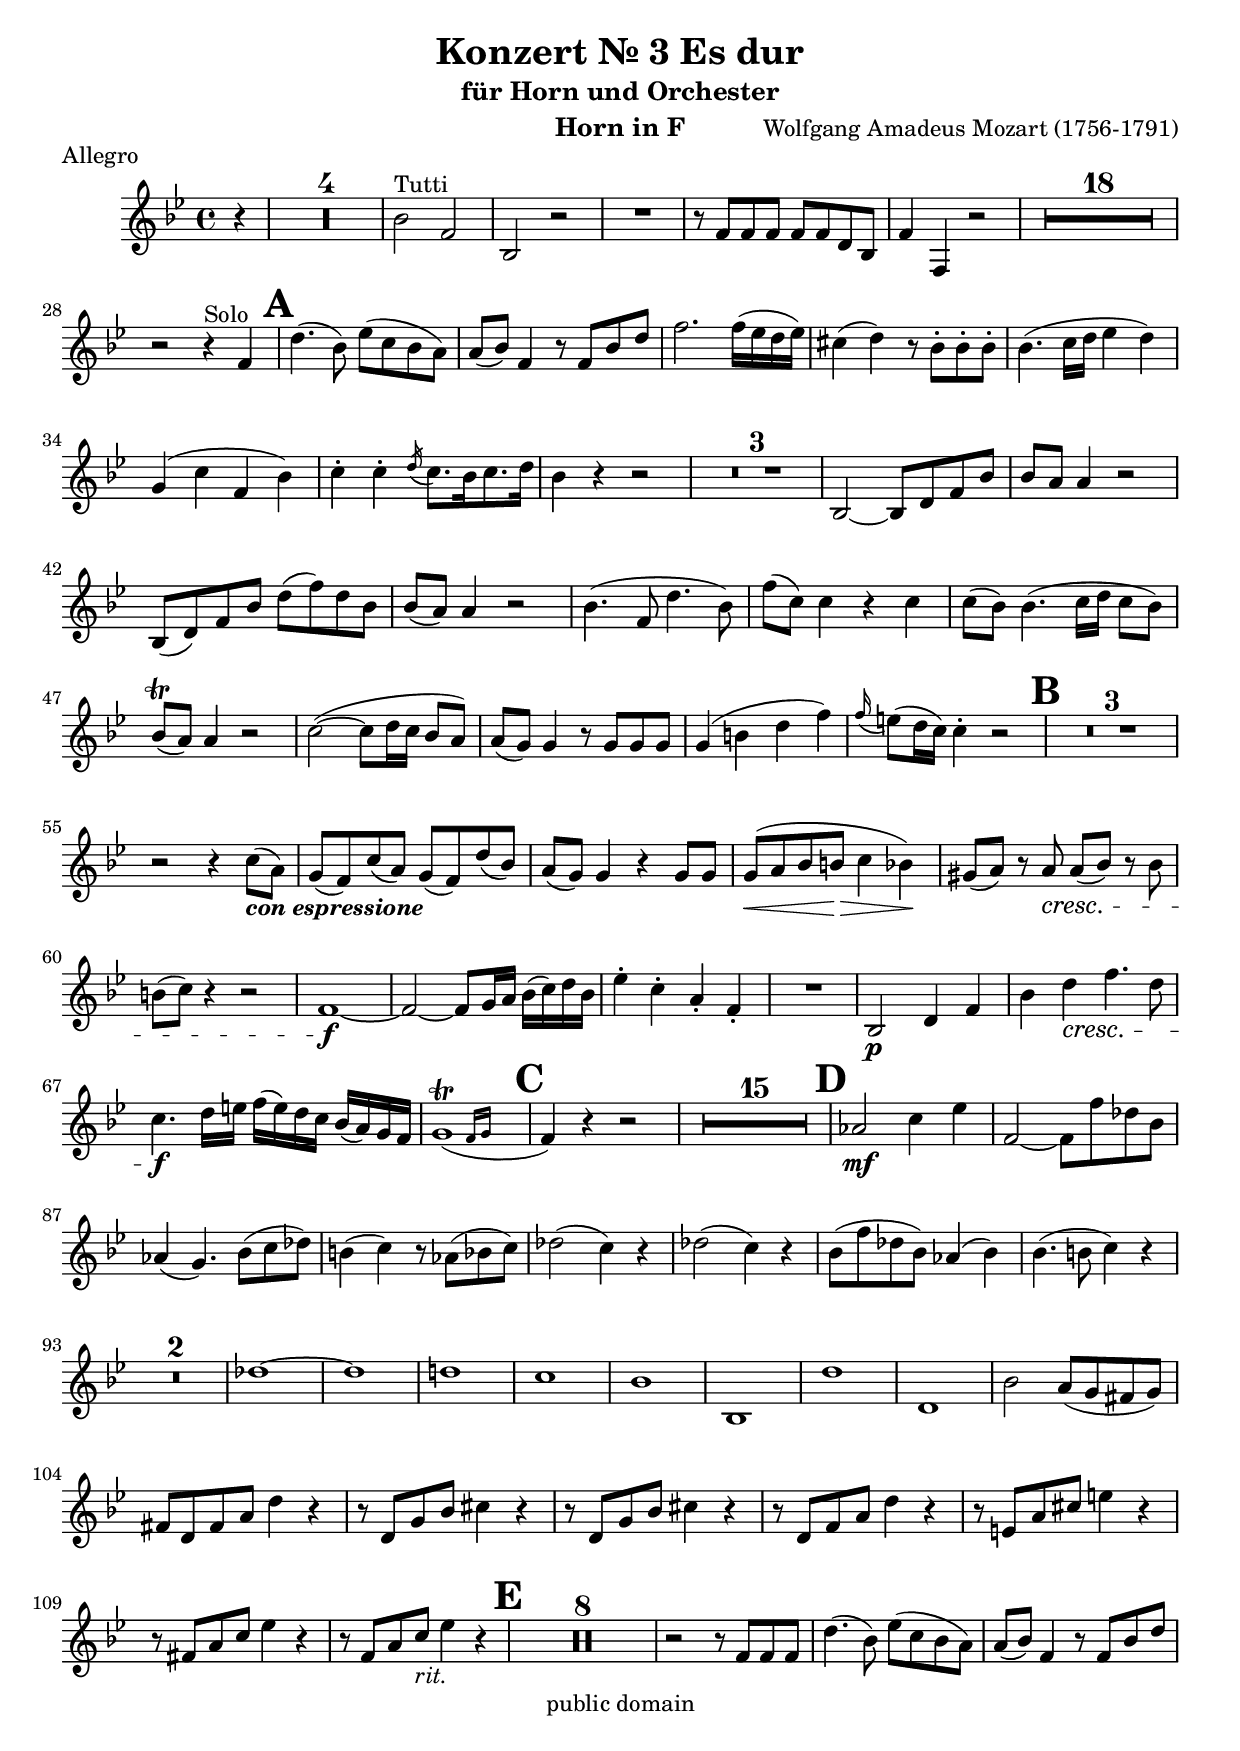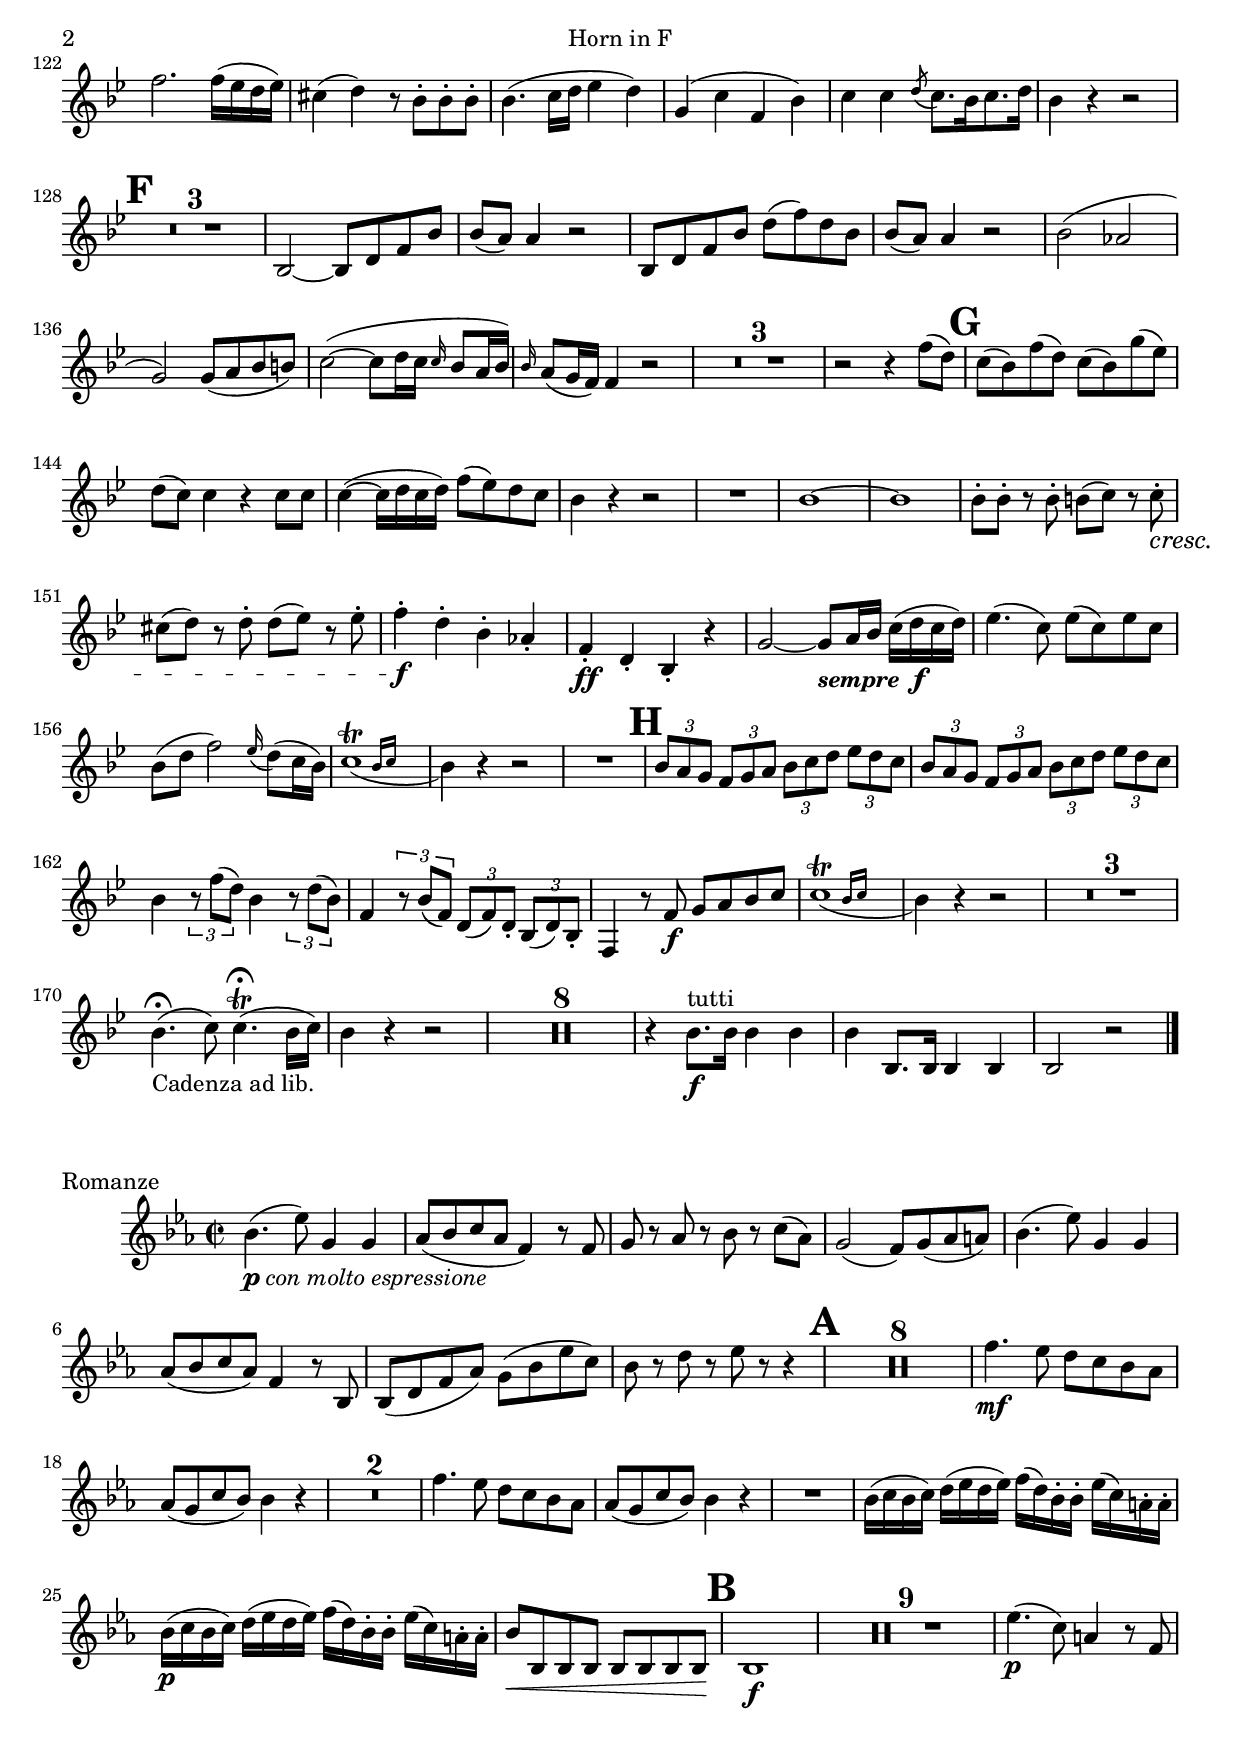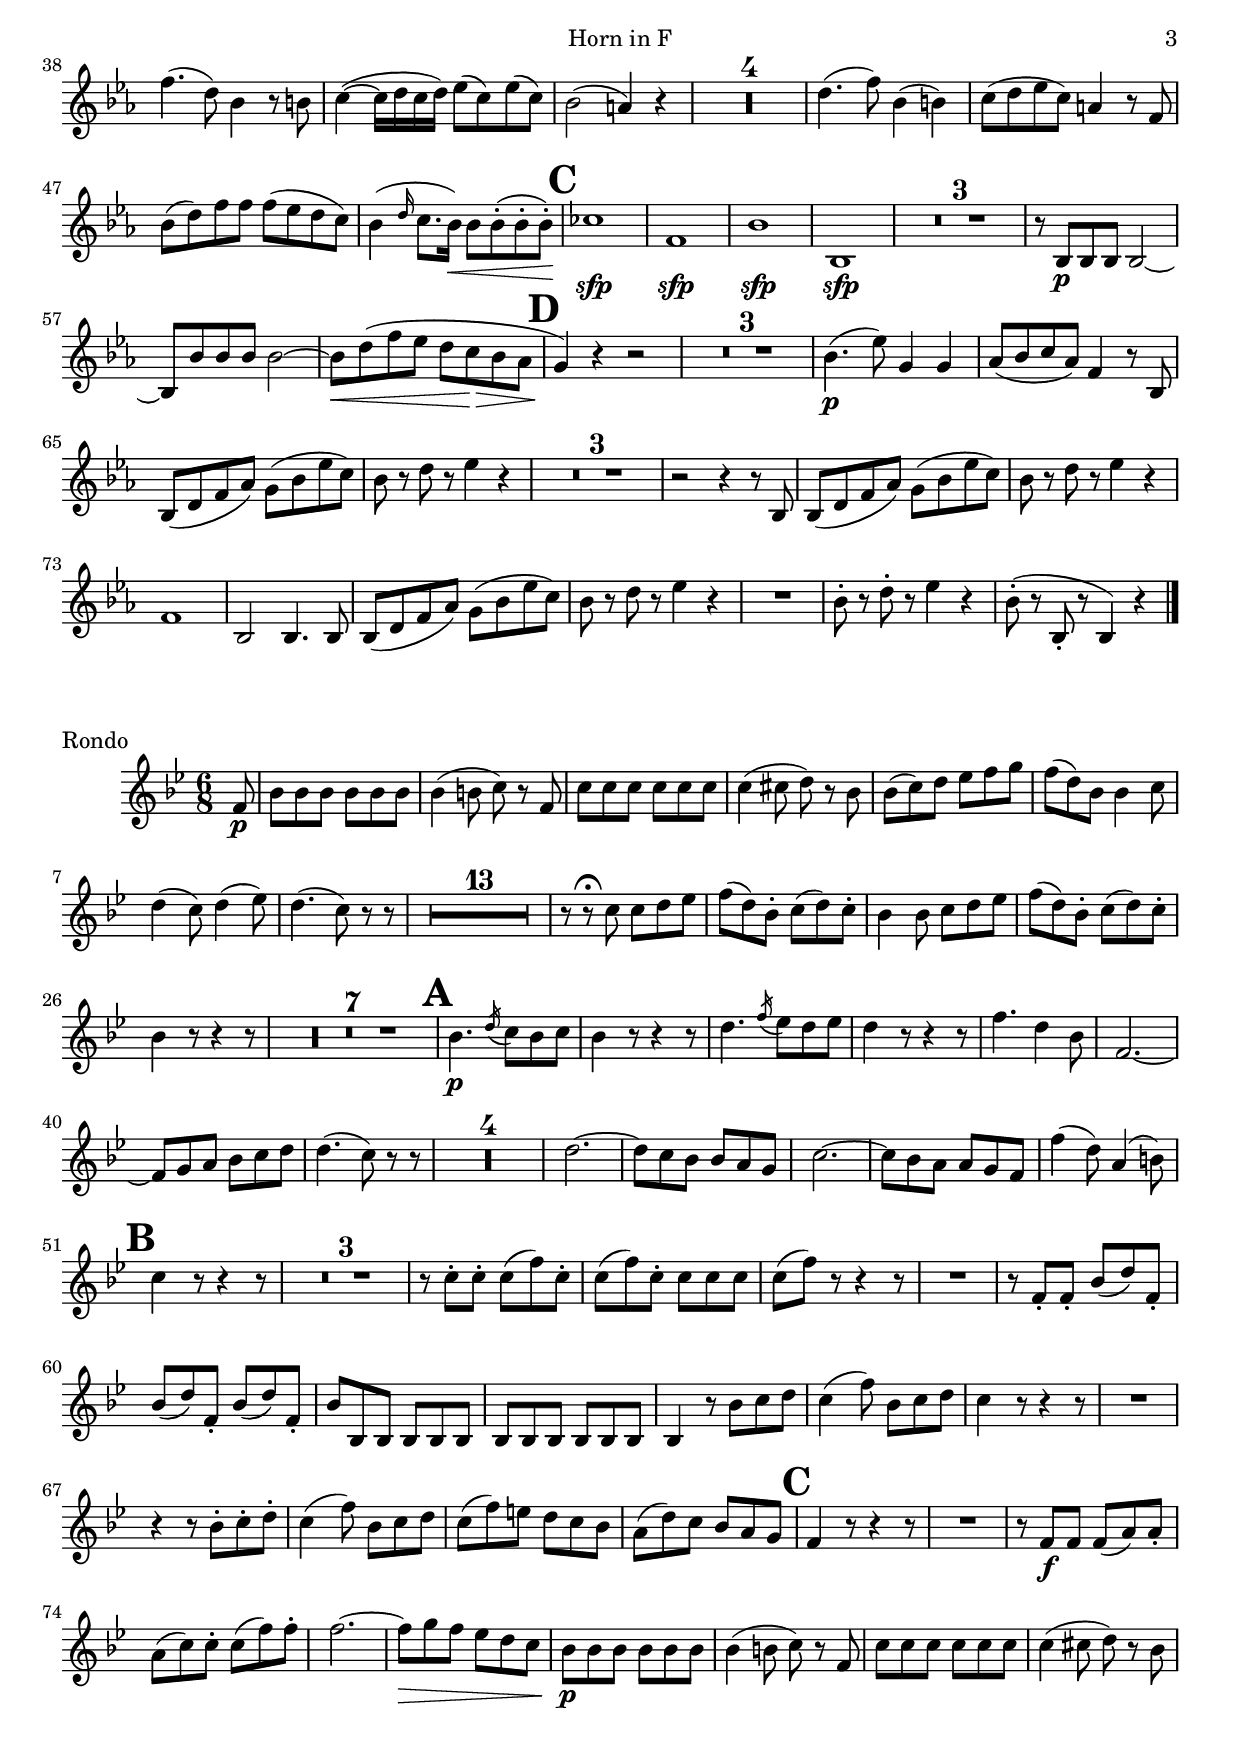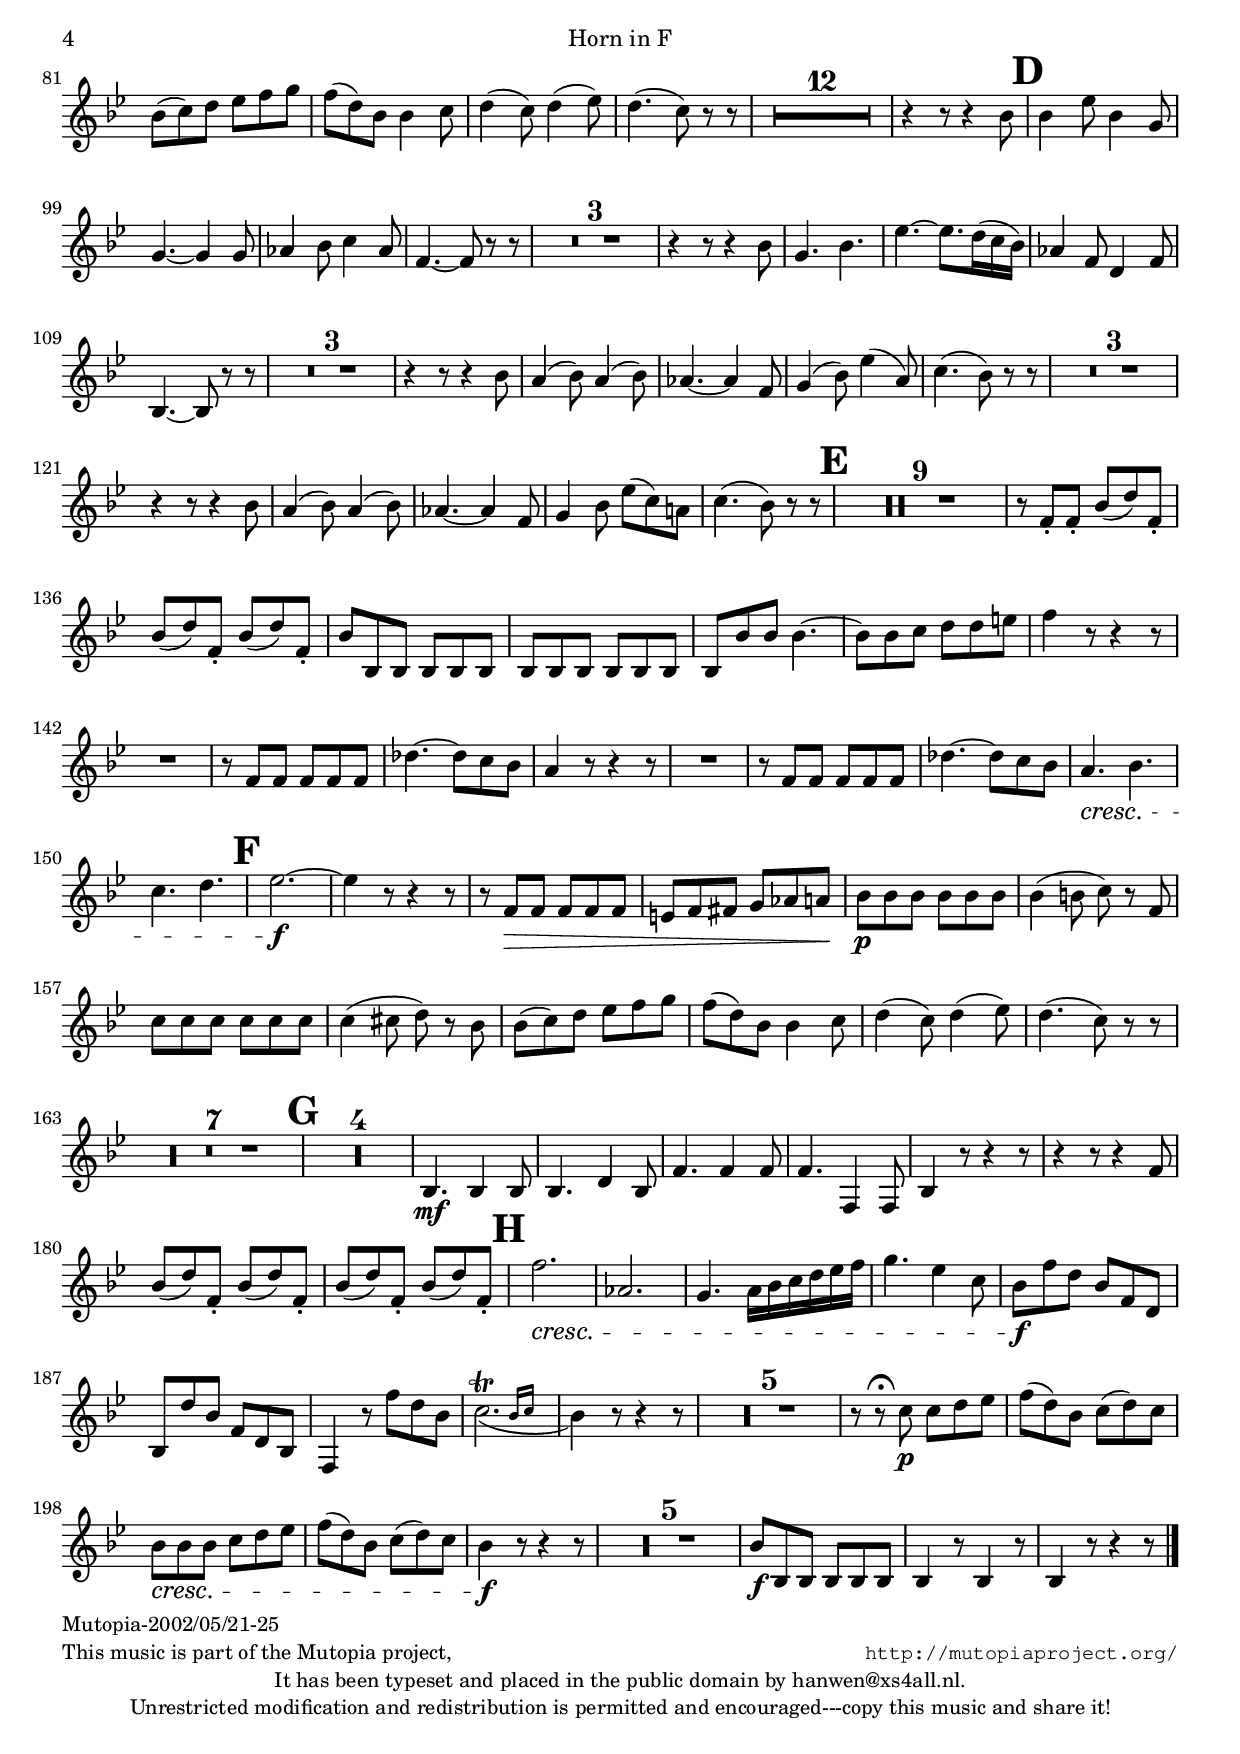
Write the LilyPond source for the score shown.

\header{
  title = "Konzert Nr. 3 Es dur"
  subtitle = "für Horn und Orchester"
  composer = "Wolfgang Amadeus Mozart (1756-1791)"
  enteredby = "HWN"
  opus = "KV 447"

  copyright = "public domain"
  instrument = "Horn in F"
  editor = "Henri Kling"
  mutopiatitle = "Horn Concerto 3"
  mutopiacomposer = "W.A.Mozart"
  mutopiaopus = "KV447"
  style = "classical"
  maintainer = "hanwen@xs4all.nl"
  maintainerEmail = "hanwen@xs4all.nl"
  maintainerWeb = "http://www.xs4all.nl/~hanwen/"	
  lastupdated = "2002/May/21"
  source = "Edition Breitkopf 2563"
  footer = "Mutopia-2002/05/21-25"

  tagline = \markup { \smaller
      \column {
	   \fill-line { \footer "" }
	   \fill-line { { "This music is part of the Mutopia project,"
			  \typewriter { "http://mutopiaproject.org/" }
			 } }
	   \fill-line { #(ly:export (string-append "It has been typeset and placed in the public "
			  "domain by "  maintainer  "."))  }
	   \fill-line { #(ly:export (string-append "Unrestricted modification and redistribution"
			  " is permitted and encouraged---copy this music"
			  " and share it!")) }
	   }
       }
}
%{

This is the Mozart 3 for horn.  It's from an Edition Breitkopf EB
2563, edited by Henri Kling. Henri Kling (1842-1918) was a horn
virtuoso that taught in Geneva. 

%}

\version "2.11.61"

% 

longgrace = \override Stem  #'stroke-style = #'()
endlonggrace = \revert Stem #'stroke-style
ritenuto = \markup { \italic  "rit." }

\version "2.11.61"
  
cresc =  {
    #(ly:export (make-event-chord (list (make-span-event 'CrescendoEvent START)))) 
    \set crescendoText =  \markup { \italic \bold "cresc." }
    \set crescendoSpanner =  #'text
}

\layout {
    \context {
        \Score
        skipBars = ##t
        midiInstrument = #"french horn"
        %% try to mimic Breitkopf
        \override RehearsalMark #'padding = #1
        \override MultiMeasureRest #'padding = #0.5
        restNumberThreshold = #1

	\override RehearsalMark #'font-series = #'bold
	\override RehearsalMark #'font-size = #4.5

        \override Beam #'thickness = #0.6
        \override Beam #'space-function = #(lambda (beam mult) 0.8)
    }
    \context {
        \Staff
        \override VerticalAxisGroup #'minimum-Y-extent = #'(-2.5 . 3.5)
    }
}

\paper{

    % #(define fonts my-sheet)

    % stress page breaking on a6 paper:
    % line-width = 80 \mm
    % paper-width = 105 \mm
    % paper-height = 149 \mm
    
    indent = 10. \mm
    line-width = 189. \mm
    ragged-last-bottom = ##f

}


\version "2.11.61"
% 

longgrace = \override Stem  #'stroke-style = #'()
endlonggrace = \revert Stem #'stroke-style
ritenuto = \markup { \italic  "rit." }

\version "2.11.61"
  
cresc =  {
    #(ly:export (make-event-chord (list (make-span-event 'CrescendoEvent START)))) 
    \set crescendoText =  \markup { \italic \bold "cresc." }
    \set crescendoSpanner =  #'text
}

\layout {
    \context {
        \Score
        skipBars = ##t
        midiInstrument = #"french horn"
        %% try to mimic Breitkopf
        \override RehearsalMark #'padding = #1
        \override MultiMeasureRest #'padding = #0.5
        restNumberThreshold = #1

	\override RehearsalMark #'font-series = #'bold
	\override RehearsalMark #'font-size = #4.5

        \override Beam #'thickness = #0.6
        \override Beam #'space-function = #(lambda (beam mult) 0.8)
    }
    \context {
        \Staff
        \override VerticalAxisGroup #'minimum-Y-extent = #'(-2.5 . 3.5)
    }
}

\paper{

    % #(define fonts my-sheet)

    % stress page breaking on a6 paper:
    % line-width = 80 \mm
    % paper-width = 105 \mm
    % paper-height = 149 \mm
    
    indent = 10. \mm
    line-width = 189. \mm
    ragged-last-bottom = ##f

}



allegro =
	
	\relative c'
{
	\time 4/4
	\key c \major
	\partial 4
	r4 
	|
	R1*4
	c'2^"Tutti" g
	c, r
	R1*1
	r8 g' g g  g g e c
	g'4 g, r2
	R1*18
	r2 r4^"Solo" g'4 |
	\mark "A"
	e'4. ( c8)  f[ (d c  b) ]
	 b[( c)] g4 r8  g[ c e]
	g2.   g16[( f e  f)]
	dis4 ( e4) r8  c8[-. c-. c-.]
	c4.(  d16[ e]  f4  e)
	a,( d g, c)
	d-. d-. \grace {
  \override Stem  #'stroke-style = #"grace"
   e16( 
  \revert Stem #'stroke-style }
 d8.[) c16 d8. e16]
	c4 r r2
	R1*3
	c,2 ~  c8[ e g c]
	 c[  b ] b4 r2
	 c,8[ ( e) g c]  e[( g) e c]
	 c[( b)] b4 r2
	c4.( g8 e'4. c8)
	 g'[( d) ] d4 r4 d
	 d8[ ( c)] c4.(  d16[ e]  d8[  c)]
	 c8[(\trill  b)] b4 r2 |
	d2( ~   d8[ e16 d]  c8[  b)] |
	 b[( a)] a4 r8  a[ a a]
	a4( cis e  g)
	\grace {
  \override Stem  #'stroke-style = #"grace"
   \longgrace g16( \endlonggrace 
  \revert Stem #'stroke-style }

	 fis8[)( e16  d)] d4-. r2 | 
	\mark "B"
	R1*3
	r2 r4  d8[(_\markup { \italic \bold "con espressione" } b) ]
	 a[(  g) d'(  b)]  a[(  g) e'(  c) ]
	 b8[(  a)] a4 r4  a8[ a]
	 a[( \< b c cis\!\> ]  d4  c\!)
	 ais8[( b)] r8 \cresc b  b[( c)] r c
	 cis[ ( d)] r4 r2
	\endcresc g,1\f ~ g2 ~  g8[ a16 b]  c[( d) e c]
	%% 64
	f4-. d-. b-. g-.
	R1

	c,2\p e4 g c \cresc e g4. e8 |
	\endcresc d4.\f  e16[ fis]  g[ ( fis) e d]  c[( b) a g]

	<< a1(\trill
	  { s2 \grace {
  \override Stem   #'stroke-style = #"grace"
    g16[ a] 
  \revert Stem #'stroke-style }
 } >>
	\mark "C"
	 g4) r r2
	R1*15
	\mark "D"
	bes2\mf d4 f
	g,2~  g8[ g' es c]|
	bes4(  a4.)  c8[( d  es)]
	cis4( d) r8  bes[ (c  d)]
	es2 ( d4) r
	es2 ( d4) r
	 c8[( g' es  c)] bes4( c)
	c4.( cis8  d4) r
	R1*2
	es1~es1|
	e!
	d
	c
	c,
	e'
	e,
	c'2  b8[( a gis  a)]
	 gis8[ e gis b ] e4 r |
	r8  e,[ a c] dis4 r
	r8  e,[ a c] dis4 r
	r8  e,[ g b] e4 r
	r8  fis,[ b dis] fis4 r
	r8  gis,[ b d] f4 r
	r8  g,[ b d_\ritenuto ] f4 r
	\mark  "E"
	R1*8
	r2 r8  g,[ g g]
	e'4.( c8)  f[( d c  b)]
	 b[( c)] g4 r8  g[ c e] |
	g2.   g16[( f e  f)]
	dis4( e) r8  c[-. c-. c-.]
	c4.(  d16[ e] f4  e)
	a, ( d g,  c)
	d d 
	    \grace {
  \override Stem   #'stroke-style = #"grace"
   e8( 
  \revert Stem #'stroke-style }

	   d8.[) c16 d8. e16] 
	c4 r r2
	\mark "F"
	R1*3
	c,2~ c8[ e g c]
	 c8[( b)] b4 r2
	 c,8[ e g c ]  e[ ( g) e c]
	 c[( b)] b4 r2
	c2 (bes  a)  a8[(b c  cis)]
	d2( ~  d8[ e16 d] \grace {
  \override Stem   #'stroke-style = #"grace"
   \longgrace d16( \endlonggrace 
  \revert Stem #'stroke-style }

%% todo: should insert grace slur here.
	 c8[ b16  c)]
	\grace {
  \override Stem   #'stroke-style = #"grace"
   \longgrace c16 \endlonggrace 
  \revert Stem #'stroke-style }
 b8[( a16  g)] g4 r2 |
	R1*3
	r2 r4  g'8[( e)]
	\mark "G"
	 d[( c) g'( e)]  d[( c) a'( f)]
	 e[( d)] d4 r  d8[ d]
	d4(~  d16[ e d  e)]  g8[( f) e d] |
	c4 r r2
	R1
	c1 ~
	c |
	 c8[-. c-.] r c-.  cis[( d)] r\cresc d-. |
	 dis[( e)] r e-.  e[( f)] r f-. |
	g4-.\f\endcresc  e-. c-. bes-. |
	g-.\ff e-. c-. r |
	a'2 ~  a8[_""_\markup { \bold \italic "sempre " \dynamic "f" }  b16 c]  d[( e d  e)]

	
	f4. ( d8)  f8[ ( d) f d]
	 c[ (e]  g2) \grace {
  \override Stem   #'stroke-style = #"grace"
   \longgrace f16(  \endlonggrace 
  \revert Stem #'stroke-style }
  e8[)( d16  c)]

	<< d1\trill _(
	  { s2 \grace {
  \override Stem   #'stroke-style = #"grace"
    c16[ d] 
  \revert Stem #'stroke-style }
 } >>
	
	 c4) r r2
	R1 |
	\mark "H"
	\times 2/3 {  c8[ b a ] } \times 2/3 {  g[ a b] }
	  \times 2/3 {  c[ d e] } \times 2/3 {  f[ e d] } |
	\times 2/3 {  c[ b a ] } \times 2/3 {  g[ a b] }
	  \times 2/3 {  c[ d e] } \times 2/3 {  f[ e d] }|
	c4 \times 2/3 {  r8  g'[( e)]} c4 \times 2/3 {  r8  e[ ( c)]} |
	g4 \times 2/3 {  r8  c8[( g)] } \times 2/3 {  e[ ( g) e-. ] } \times 2/3 {  c[ ( e) c-.] }|
	g4 r8 g'\f  a[ b c d]|

	<< d1_(\trill
	  { s2 \grace {
  \override Stem   #'stroke-style = #"grace"
    c16[ d] 
  \revert Stem #'stroke-style }
 }  >>
	 c4) r r2
	R1*3

	c4.^\fermata_"Cadenza ad lib." ( d8) d4.\trill^\fermata (  c16[  d)] 
	c4 r r2
	R1*8
	r4  c8.[^"tutti"\f c16] c4 c
	c  c,8.[ c16] c4 c|
	c2 r2 \bar "|."
	
}


\version "2.11.61"
% 

longgrace = \override Stem  #'stroke-style = #'()
endlonggrace = \revert Stem #'stroke-style
ritenuto = \markup { \italic  "rit." }

\version "2.11.61"
  
cresc =  {
    #(ly:export (make-event-chord (list (make-span-event 'CrescendoEvent START)))) 
    \set crescendoText =  \markup { \italic \bold "cresc." }
    \set crescendoSpanner =  #'text
}

\layout {
    \context {
        \Score
        skipBars = ##t
        midiInstrument = #"french horn"
        %% try to mimic Breitkopf
        \override RehearsalMark #'padding = #1
        \override MultiMeasureRest #'padding = #0.5
        restNumberThreshold = #1

	\override RehearsalMark #'font-series = #'bold
	\override RehearsalMark #'font-size = #4.5

        \override Beam #'thickness = #0.6
        \override Beam #'space-function = #(lambda (beam mult) 0.8)
    }
    \context {
        \Staff
        \override VerticalAxisGroup #'minimum-Y-extent = #'(-2.5 . 3.5)
    }
}

\paper{

    % #(define fonts my-sheet)

    % stress page breaking on a6 paper:
    % line-width = 80 \mm
    % paper-width = 105 \mm
    % paper-height = 149 \mm
    
    indent = 10. \mm
    line-width = 189. \mm
    ragged-last-bottom = ##f

}



romanze =  \relative c' {
	\key f \major
	\time 2/2
	\set Score.skipBars =  ##t

	c'4.( _\markup { \dynamic "p" \italic { "" con molto espressione } }
		 f8) a,4 a
	 bes8[( c d bes]  g4) r8 g
	a r bes r c r  d[( bes)]
	a2(  g8[) a( bes  b)]
	c4. ( f8) a,4 a |
	% 6 
	 bes8[ (c d bes)] g4 r8 c,
	 c8[( e g  bes)]  a[( c f  d)]
	c r e r f r r4
	\mark "A"
	R1*8
	g4.\mf f8   e[ d c bes]
	% 18
	 bes[( a d  c)] c4 r
	R1*2
	g'4. f8  e[ d c bes]
	 bes[ (a d  c)] c4 r
	R1
	% 25
	 c16[ ( d c  d)]  e[ ( f e  f)]  g[( e) c-. c-.]  f[( d) b-. b-.]
	 c16[\p ( d c  d)]  e[ ( f e  f)]  g[( e) c-. c-.]  f[( d) b-. b-.]
	 c8[ \< c, c c]  c[ c c c\!]
	\mark "B"
	c1\f
	R1*9
	f'4.(\p  d8) b4 r8 g
	g'4.( e8) c4 r8 cis |
	% 39
	d4(~  d16[ e d  e)]  f8[ ( d) f( d)]
	c2( b4) r
	R1*4
	e4. ( g8) c,4 ( cis)
	 d8[( e f  d)] b4 r8 g
	 c[ ( e) g g]  g[( f e  d)]
	c4(
	\grace {
  \override Stem   #'stroke-style = #"grace"
   \longgrace e16 \endlonggrace 
  \revert Stem #'stroke-style }

	 d8.[  c16) \< ]  c8[ c-.( c-. c)-.]\!
	\mark "C"

	%% this is a trick to get the sfp-s to align. 
	\override Hairpin   #'transparent = ##t
	des1\sfp \> 
	g,1\sfp\!  \> 
	c\sfp \!   \> 
	c,\sfp\!
	\revert Hairpin #'transparent 
	R1*3
	r8  c[\p c c] c2~
	 c8[ c' c c] c2~
	 c8[ \< e( g f]  e[  d\!\> c bes]
	\mark "D"
	a4\!) r r2
	R1*3
	c4.\p ( f8) a,4 a |
	 bes8[ (c d bes)] g4 r8 c,
	 c8[( e g  bes)]  a[( c f  d)]
	c r e r f4 r4
	R1*3
	r2 r4 r8 c,8
	 c8[( e g  bes)]  a[( c f  d)]
	c r e r f4 r4	
	g,1
	c,2 c4. c8
	 c8[( e g  bes)]  a[( c f  d)]
	c r e r f4 r4			% -. ? 

	R1
	c8-.   r e-. r f4 r4

	% Finish with F if played separately 
	c8-.(   r c,-. r  c4) r4| 
	\bar "|."
}



\version "2.11.61"

% \include "mozart-hrn3-defs.ily"

rondotheme =  \relative c' {
	 c'8[ c c]  c[ c c]
	c4( cis8  d) r g,
	 d'8[ d d]  d[ d d]
	d4( dis8  e) r c |
	 c[( d) e]  f[ g a]
	 g[ ( e) c] c4 d8
	e4( d8) e4( f8)
	e4.( d8) r r |
}

lipbreaker =  \relative c'
{
 	r8  g'[-. g-.]  c[( e) g,-.]
	 c[( e) g,-.]  c[( e) g,-.]
	 c[ c, c]  c[ c c]
	 c[ c c]  c[ c c]
}

rightsixteenth = { \set stemLeftBeamCount =  1
  \set stemRightBeamCount =  2 }
leftsixteenth = { \set stemLeftBeamCount =  2
  \set stemRightBeamCount =  1 }
bothsixteenth = { \set stemLeftBeamCount =  2
  \set stemRightBeamCount =  2 }

rondo =  	\relative c'
{
	\partial 8
	\time 6/8
	\key c \major
	
	g'8\p |
	
	\rondotheme
	
	R2.*13 |
	r8 r^\fermata d'  d[ e f]
	 g[ ( e) c-.]  d[( e) d-.]
	c4 c8  d[ e f]
	 g[( e) c-.]  d[( e) d-.]
	c4 r8 r4 r8 |
	R2.*7
	\mark  "A"
	c4.\p \grace {
  \override Stem   #'stroke-style = #"grace"
   e16( 
  \revert Stem #'stroke-style }
  d8[) c d]
	c4 r8 r4 r8
	e4. \grace {
  \override Stem   #'stroke-style = #"grace"
   g16( 
  \revert Stem #'stroke-style }
  f8[) e f]
	e4 r8 r4 r8
	g4. e4 c8
	g2.~
	 g8[ a b]  c[ d e ]
	e4.( d8) r r
	R2.*4
	e2.~ |
	 e8[ d c]  c[ b a]
	d2.~
	 d8[ c b]  b[ a g]
	g'4( e8) b4( cis8)
	\mark "B"
	d4 r8 r4 r8
	R2.*3 |
	r8  d[-. d-.]  d[( g) d-.]
	 d[( g) d-.]  d[ d d]
	 d[( g)] r r4 r8
	R2.*1
	\lipbreaker
	c,,4 r8  c'[ d e]
	d4( g8)  c,[ d e]
	d4 r8 r4 r8
	R2. |
	r4 r8  c[-. d-. e-.]
	d4( g8)  c,[ d e]
	 d[( g) fis]  e[ d c]
	 b[ ( e) d]  c[ b a]
	\mark "C"
	g4 r8 r4 r8
	R2. |
	%
	r8  g[\f g]  g[(  b) b-.]
	 b[( d) d-.]  d[( g) g-.]
	g2.~
	 g8[ \> a g]  f[ e d]
	<< \rondotheme
	  { s8\!\p } >>
	  
	R2.*12
	r4 r8 r4 c8
	\mark "D"
	c4 f8 c4 a8
	a4.~a4 a8
	bes4 c8 d4 bes8
	g4. ~ g8 r r
	R2.*3
	r4 r8 r4 c8
	a4. c
	f ~  f8.[ \rightsixteenth e16(  \bothsixteenth d  c)]
	bes4 g8 e4 g8
	c,4. ~ c8 r r
	R2.*3| 
	r4 r8 r4 c'8
	b4( c8) b4( c8)
	bes4. ~ bes4 g8
	a4 ( c8) f4 ( b,8)
	d4. ( c8) r r
	R2.*3| 
	r4 r8 r4 c8
	b4( c8) b4( c8)
	bes4. ~ bes4 g8
	a4 c8  f[ ( d) b!]
	d4. ( c8) r r
	\mark "E"
	R2.*9  |
	\lipbreaker 
	c,8[ c' c] c4.~
	c8[ c d]  e[ e fis] 
	g4 r8 r4 r8
	R2.
	r8  g,[ g]  g[ g g] |
	es'4. ~  es8[ d c]
	b4 r8 r4 r8
	R2. |
	r8  g[ g]  g[ g g]
	es'4. ~  es8[ d c]
	\cresc b4.  c4. d4. e4.
	\mark "F"
	\endcresc
	
	f2.\f ~ |
	f4 r8 r4 r8
	r8  g,[\> g]  g[ g g]
	
	% Edition breitkopf says a-flat (silly!)
	 fis[  g gis] 
		  a[ bes b]\!

	%% EB does the slur in the Rondo differently from the 1st adn 2nd time.
	%% why. Should check with MS.
	<< \rondotheme
	  { s8\p } >>
	R2.*7
	\mark "G"
	R2.*4
	c,4.\mf c4 c8
	c4. e4 c8
	g'4. g4 g8
	g4. g,4 g8
	c4 r8 r4 r8
	r4 r8 r4 g'8
	 c[ ( e) g,-.] 	 c[ ( e) g,-.]
	 c[ ( e) g,-.] 	 c[ ( e) g,-.]
	\mark "H"
	\cresc g'2.  bes,2.
	a4.  b16[ c d e f g]
	a4. f4 d8
	\endcresc c8[\f g' e]  c[ g e]
	 c[ e' c]   g[ e c]
	g4 r8  g''8[ e c]

	
	<< d2._(\trill
	  { s2 	\grace {
  \override Stem   #'stroke-style = #"grace"
     c16[ d] 
  \revert Stem #'stroke-style }
 } >>
	
	
	 c4) r8 r4 r8
	R2.*5
	r8 r8^\fermata d8\p  d[ e f]
	 g[ ( e) c]  d[( e) d]
	\cresc  c[  c c]  d[ e f]
	 g[( e) c]  d[( e) d]
	\endcresc c4\f  r8 r4 r8
	R2.*5
	 c8[\f c, c]  c[ c c]
	c4 r8 c4 r8

        %This is technically incorrect, since we started with an 8th
	% upstep, but both eulenburg and EB do this as well.
	c4 r8 r4 r8 \bar "|."		
}



\paper {
    between-system-space = 20 \mm
}


\book {
    \score {
	{ \transpose c' bes \allegro }
	\layout { }
	\header { piece = "Allegro" opus = "" }	
	
  \midi {
    \context {
      \Score
      tempoWholesPerMinute = #(ly:make-moment 90 4)
      }
    }


    }

    \score {
	{ \transpose c' bes \romanze }
	\header { piece = "Romanze" opus = "" }	
	
  \midi {
    \context {
      \Score
      tempoWholesPerMinute = #(ly:make-moment 70 4)
      }
    }


	\layout {}
    }

    \score
    {
	{ \transpose c' bes \rondo }
	\header { piece = "Rondo" opus = "" }
	
  \midi {
    \context {
      \Score
      tempoWholesPerMinute = #(ly:make-moment 100 4)
      }
    }


	\layout { }
    }
}

%% Local Variables:
%% coding: utf-8
%% End:
